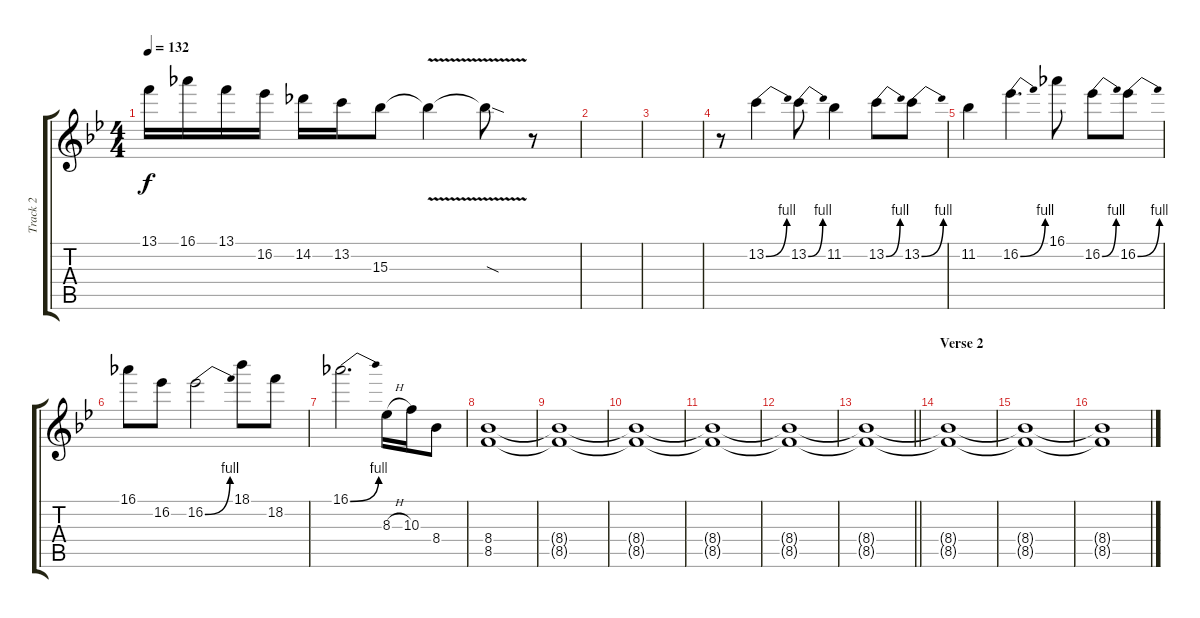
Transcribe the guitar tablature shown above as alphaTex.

\track ("Track 2" "Track 2") {instrument overdrivenguitar}
\staff {score tabs}
\tuning (E4 B3 G3 D3 A2 E2) {hide}
\ts (4 4)
\tempo 132
\clef g2
\ks bb
13.1.16{dy f} 16.1.16 13.1.16 16.2.16 14.2.16 13.2.16 15.3.8 15.3{v t}.4 15.3{sod t}.8 r.8 |
|
|
r.8 13.2{be (bend 0 0 60 4)}.4 13.2{be (bend 0 0 60 4)}.8 11.2.4 13.2{be (bend 0 0 60 4)}.8 13.2{be (bend 0 0 60 4)}.8 |
11.2.4 16.2{be (bend 0 0 60 4)}.4{d} 16.1.8 16.2{be (bend 0 0 60 4)}.8 16.2{be (bend 0 0 60 4)}.8 |
16.1.8 16.2.8 16.2{be (bend 0 0 60 4)}.2 18.1.8 18.2.8 |
16.1{be (bend 0 0 60 4)}.2{d} 8.3{h}.16 10.3.16 8.4.8 |
(8.4 8.5).1 |
(8.4{t} 8.5{t}).1 |
(8.4{t} 8.5{t}).1 |
(8.4{t} 8.5{t}).1 |
(8.4{t} 8.5{t}).1 |
\barLineRight lightlight
(8.4{t} 8.5{t}).1 |
\section ("" "Verse 2")
(8.4{t} 8.5{t}).1 |
(8.4{t} 8.5{t}).1 |
(8.4{t} 8.5{t}).1
